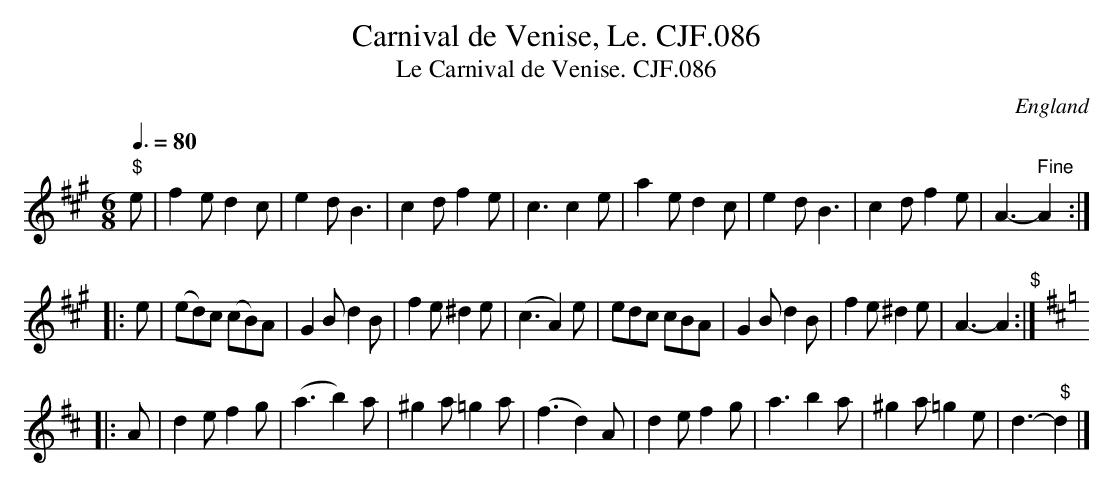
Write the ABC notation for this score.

X:1
T:Carnival de Venise, Le. CJF.086
T:Le Carnival de Venise. CJF.086
O:England
M:6/8
L:1/8
Q:3/8=80
K:A major
"$"e|f2ed2c|e2dB3|c2df2e|c3c2e|\
a2ed2c|e2dB3|c2df2e|A3-" Fine"A2h:|!
|:e|(ed)c (cB)A|G2Bd2B|f2e^d2e|(c3A2)e|\
edc cBA|G2Bd2B|f2e^d2e|A3-A2"$":|!
K:D
|:A|d2ef2g|(a3b2)a|^g2a=g2a|(f3d2)A|\
d2ef2g|a3b2a|^g2a=g2e|d3-" $"d2|]
